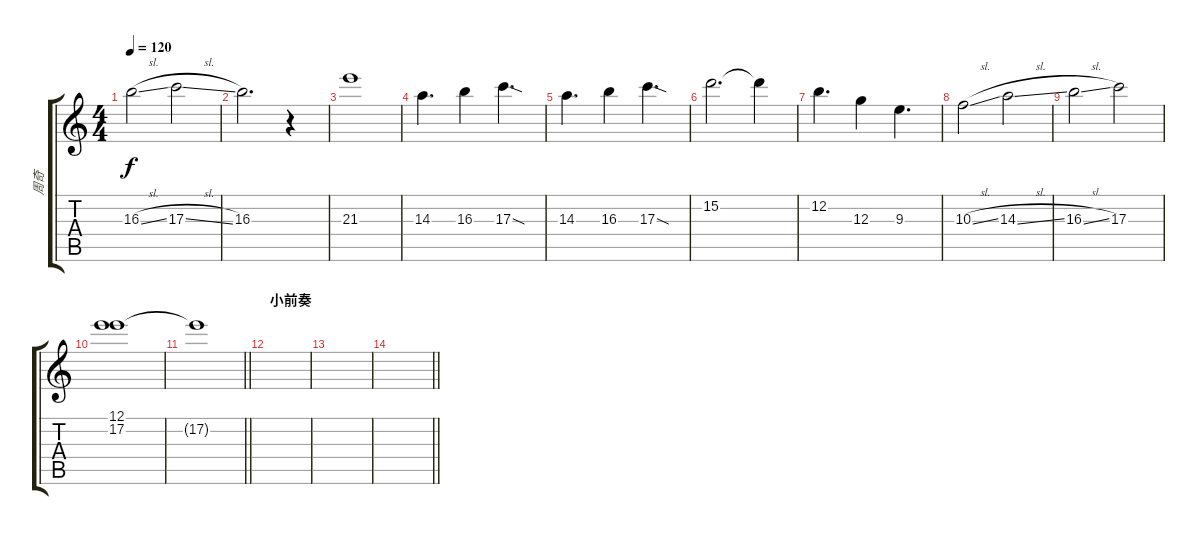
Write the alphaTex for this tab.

\track ("周奇" "周奇") {instrument distortionguitar}
\staff {score tabs}
\tuning (E4 B3 G3 D3 A2 E2) {hide}
\ts (4 4)
\tempo 120
\clef g2
\ks c
16.3{sl}.2{dy f} 17.3{sl}.2 |
16.3.2{d} r.4 |
21.3.1 |
14.3.4{d} 16.3.4 17.3{sod}.4{d} |
14.3.4{d} 16.3.4 17.3{sod}.4{d txt ""} |
15.2.2{d} 15.2{t}.4 |
12.2.4{d} 12.3.4 9.3.4{d} |
10.3{sl}.2 14.3{sl}.2 |
16.3{sl}.2 17.3.2 |
(12.1 17.2).1 |
\barLineRight lightlight
17.2{t}.1 |
\section ("" "小前奏")
|
|
\barLineRight lightlight
